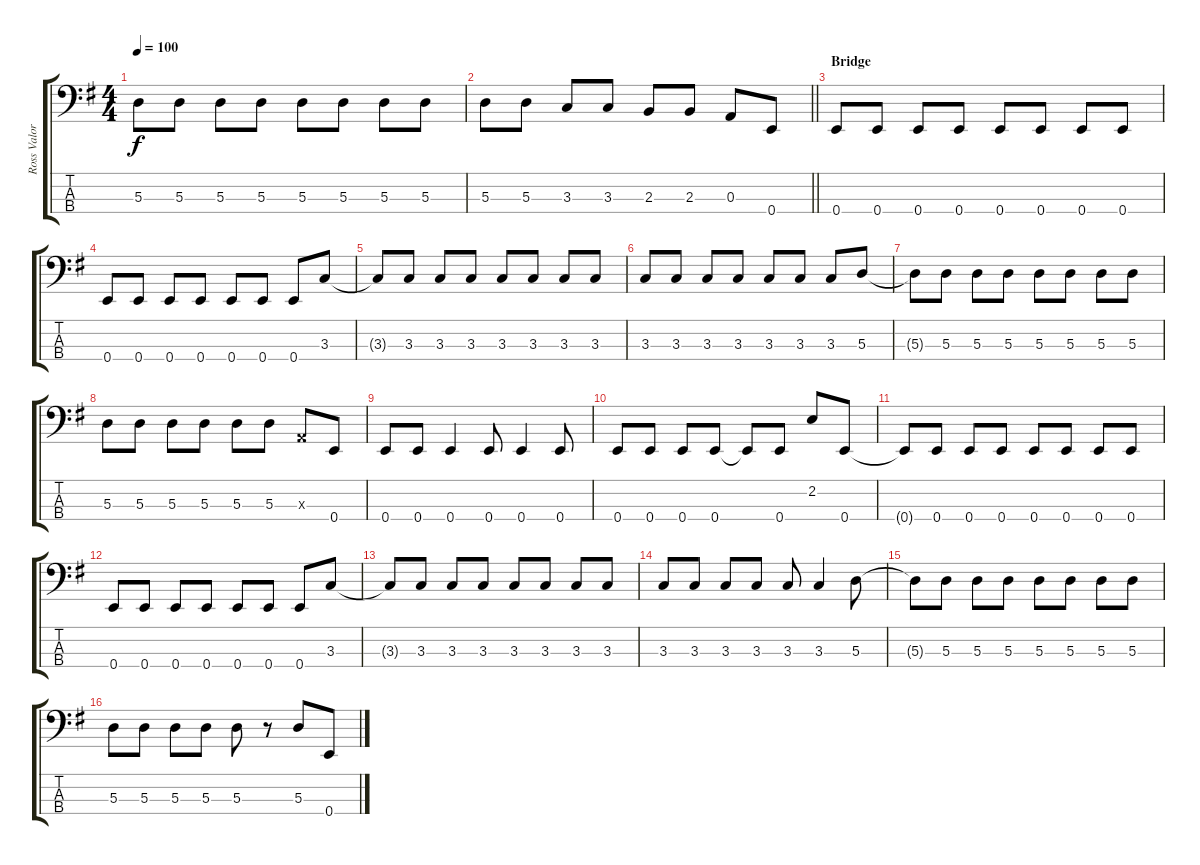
\track ("Ross Valory" "Ross Valor") {instrument electricbassfinger}
\staff {score tabs}
\tuning (G2 D2 A1 E1) {hide}
\ts (4 4)
\tempo 100
\clef f4
\ks g
5.3{t}.8{dy f} 5.3.8 5.3.8 5.3.8 5.3.8 5.3.8 5.3.8 5.3.8 |
\barLineRight lightlight
5.3.8 5.3.8 3.3.8 3.3.8 2.3.8 2.3.8 0.3.8 0.4.8 |
\section ("" "Bridge")
0.4.8 0.4.8 0.4.8 0.4.8 0.4.8 0.4.8 0.4.8 0.4.8 |
0.4.8 0.4.8 0.4.8 0.4.8 0.4.8 0.4.8 0.4.8 3.3.8 |
3.3{t}.8 3.3.8 3.3.8 3.3.8 3.3.8 3.3.8 3.3.8 3.3.8 |
3.3.8 3.3.8 3.3.8 3.3.8 3.3.8 3.3.8 3.3.8 5.3.8 |
5.3{t}.8 5.3.8 5.3.8 5.3.8 5.3.8 5.3.8 5.3.8 5.3.8 |
5.3.8 5.3.8 5.3.8 5.3.8 5.3.8 5.3.8 0.3{x}.8 0.4.8 |
0.4.8 0.4.8 0.4.4 0.4.8 0.4.4 0.4.8 |
0.4.8 0.4.8 0.4.8 0.4.8 0.4{t}.8 0.4.8 2.2.8 0.4.8 |
0.4{t}.8 0.4.8 0.4.8 0.4.8 0.4.8 0.4.8 0.4.8 0.4.8 |
0.4.8 0.4.8 0.4.8 0.4.8 0.4.8 0.4.8 0.4.8 3.3.8 |
3.3{t}.8 3.3.8 3.3.8 3.3.8 3.3.8 3.3.8 3.3.8 3.3.8 |
3.3.8 3.3.8 3.3.8 3.3.8 3.3.8 3.3.4 5.3.8 |
5.3{t}.8 5.3.8 5.3.8 5.3.8 5.3.8 5.3.8 5.3.8 5.3.8 |
5.3.8 5.3.8 5.3.8 5.3.8 5.3.8 r.8 5.3.8 0.4.8
